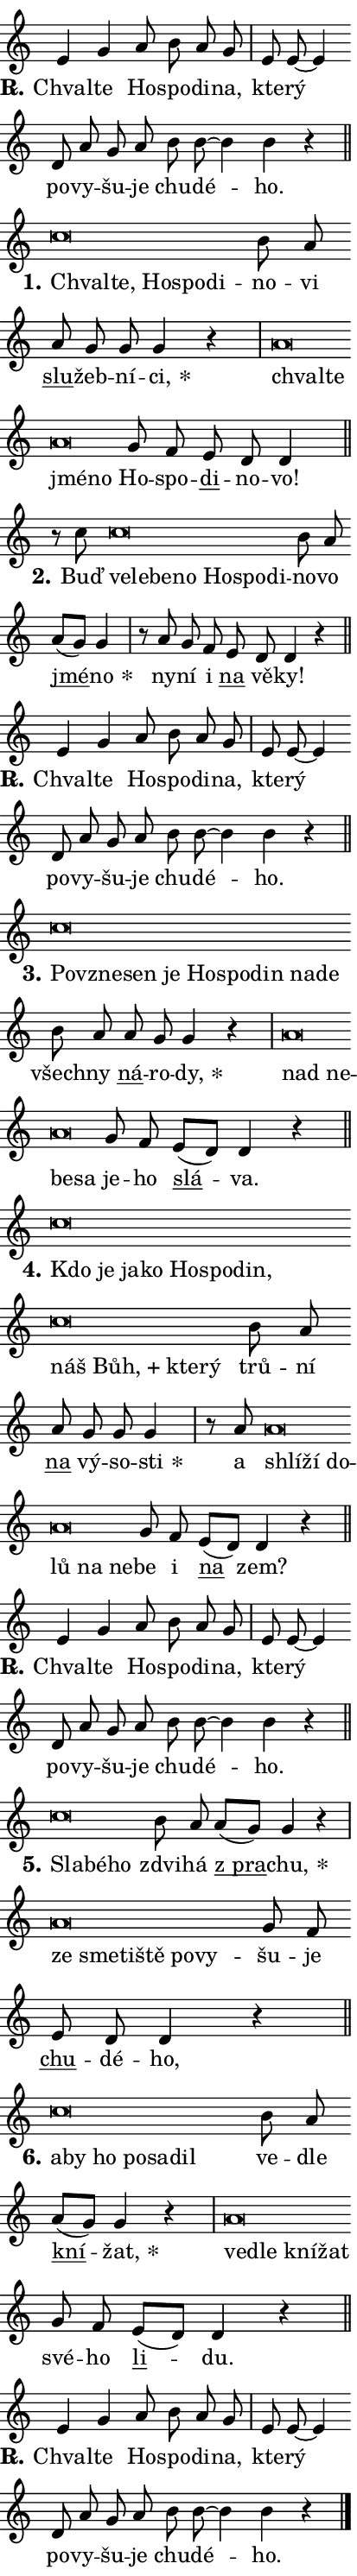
\version "2.24.0"
\header { tagline = "" }
\paper {
  indent = 0\cm
  top-margin = 0\cm
  right-margin = 0.13\cm % to fit lyric hyphens
  bottom-margin = 0\cm
  left-margin = 0\cm
  paper-width = 7\cm
  page-breaking = #ly:one-page-breaking
  system-system-spacing.basic-distance = #11
  score-system-spacing.basic-distance = #11
  ragged-last = ##f
}


%% Author: Thomas Morley
%% https://lists.gnu.org/archive/html/lilypond-user/2020-05/msg00002.html
#(define (line-position grob)
"Returns position of @var[grob} in current system:
   @code{'start}, if at first time-step
   @code{'end}, if at last time-step
   @code{'middle} otherwise
"
  (let* ((col (ly:item-get-column grob))
         (ln (ly:grob-object col 'left-neighbor))
         (rn (ly:grob-object col 'right-neighbor))
         (col-to-check-left (if (ly:grob? ln) ln col))
         (col-to-check-right (if (ly:grob? rn) rn col))
         (break-dir-left
           (and
             (ly:grob-property col-to-check-left 'non-musical #f)
             (ly:item-break-dir col-to-check-left)))
         (break-dir-right
           (and
             (ly:grob-property col-to-check-right 'non-musical #f)
             (ly:item-break-dir col-to-check-right))))
        (cond ((eqv? 1 break-dir-left) 'start)
              ((eqv? -1 break-dir-right) 'end)
              (else 'middle))))

#(define (tranparent-at-line-position vctor)
  (lambda (grob)
  "Relying on @code{line-position} select the relevant enry from @var{vctor}.
Used to determine transparency,"
    (case (line-position grob)
      ((end) (not (vector-ref vctor 0)))
      ((middle) (not (vector-ref vctor 1)))
      ((start) (not (vector-ref vctor 2))))))

noteHeadBreakVisibility =
#(define-music-function (break-visibility)(vector?)
"Makes @code{NoteHead}s transparent relying on @var{break-visibility}"
#{
  \override NoteHead.transparent =
    #(tranparent-at-line-position break-visibility)
#})

#(define delete-ledgers-for-transparent-note-heads
  (lambda (grob)
    "Reads whether a @code{NoteHead} is transparent.
If so this @code{NoteHead} is removed from @code{'note-heads} from
@var{grob}, which is supposed to be @code{LedgerLineSpanner}.
As a result ledgers are not printed for this @code{NoteHead}"
    (let* ((nhds-array (ly:grob-object grob 'note-heads))
           (nhds-list
             (if (ly:grob-array? nhds-array)
                 (ly:grob-array->list nhds-array)
                 '()))
           ;; Relies on the transparent-property being done before
           ;; Staff.LedgerLineSpanner.after-line-breaking is executed.
           ;; This is fragile ...
           (to-keep
             (remove
               (lambda (nhd)
                 (ly:grob-property nhd 'transparent #f))
               nhds-list)))
      ;; TODO find a better method to iterate over grob-arrays, similiar
      ;; to filter/remove etc for lists
      ;; For now rebuilt from scratch
      (set! (ly:grob-object grob 'note-heads)  '())
      (for-each
        (lambda (nhd)
          (ly:pointer-group-interface::add-grob grob 'note-heads nhd))
        to-keep))))

squashNotes = {
  \override NoteHead.X-extent = #'(-0.2 . 0.2)
  \override NoteHead.Y-extent = #'(-0.75 . 0)
  \override NoteHead.stencil =
    #(lambda (grob)
       (let ((pos (ly:grob-property grob 'staff-position)))
         (begin
           (if (< pos -7) (display "ERROR: Lower brevis then expected\n") (display "OK: Expected brevis position\n"))
           (if (<= pos -6) ly:text-interface::print ly:note-head::print))))
}
unSquashNotes = {
  \revert NoteHead.X-extent
  \revert NoteHead.Y-extent
  \revert NoteHead.stencil
}

hideNotes = \noteHeadBreakVisibility #begin-of-line-visible
unHideNotes = \noteHeadBreakVisibility #all-visible

% work-around for resetting accidentals
% https://lilypond.org/doc/v2.23/Documentation/notation/displaying-rhythms#unmetered-music
cadenzaMeasure = {
  \cadenzaOff
  \partial 1024 s1024
  \cadenzaOn
}

#(define-markup-command (accent layout props text) (markup?)
  "Underline accented syllable"
  (interpret-markup layout props
    #{\markup \override #'(offset . 4.3) \underline { #text }#}))

responsum = \markup \concat {
  "R" \hspace #-1.05 \path #0.1 #'((moveto 0 0.07) (lineto 0.9 0.8)) \hspace #0.05 "."
}

spaceSize = #0.6828661417322834 % exact space size for TeX Gyre Schola

\layout {
  \context {
    \Staff
    \remove "Time_signature_engraver"
    \override LedgerLineSpanner.after-line-breaking = #delete-ledgers-for-transparent-note-heads
  }
  \context {
    \Lyrics {
      \override LyricSpace.minimum-distance = \spaceSize
      \override LyricText.font-name = #"TeX Gyre Schola"
      \override LyricText.font-size = 1
      \override StanzaNumber.font-name = #"TeX Gyre Schola Bold"
      \override StanzaNumber.font-size = 1
    }
  }
  \context {
    \Score 
    \override NoteHead.text =
      #(lambda (grob) 
        (let ((pos (ly:grob-property grob 'staff-position)))
          #{\markup {
            \combine
              \halign #-0.55 \raise #(if (= pos -6) 0 0.5) \override #'(thickness . 2) \draw-line #'(3.2 . 0)
              \musicglyph "noteheads.sM1"
          }#}))
  }
}

% magnetic-lyrics.ily
%
%   written by
%     Jean Abou Samra <jean@abou-samra.fr>
%     Werner Lemberg <wl@gnu.org>
%
%   adapted by
%     Jiri Hon <jiri.hon@gmail.com>
%
% Version 2022-Apr-15

% https://www.mail-archive.com/lilypond-user@gnu.org/msg149350.html

#(define (Left_hyphen_pointer_engraver context)
   "Collect syllable-hyphen-syllable occurrences in lyrics and store
them in properties.  This engraver only looks to the left.  For
example, if the lyrics input is @code{foo -- bar}, it does the
following.

@itemize @bullet
@item
Set the @code{text} property of the @code{LyricHyphen} grob between
@q{foo} and @q{bar} to @code{foo}.

@item
Set the @code{left-hyphen} property of the @code{LyricText} grob with
text @q{foo} to the @code{LyricHyphen} grob between @q{foo} and
@q{bar}.
@end itemize

Use this auxiliary engraver in combination with the
@code{lyric-@/text::@/apply-@/magnetic-@/offset!} hook."
   (let ((hyphen #f)
         (text #f))
     (make-engraver
      (acknowledgers
       ((lyric-syllable-interface engraver grob source-engraver)
        (set! text grob)))
      (end-acknowledgers
       ((lyric-hyphen-interface engraver grob source-engraver)
        ;(when (not (grob::has-interface grob 'lyric-space-interface))
          (set! hyphen grob)));)
      ((stop-translation-timestep engraver)
       (when (and text hyphen)
         (ly:grob-set-object! text 'left-hyphen hyphen))
       (set! text #f)
       (set! hyphen #f)))))

#(define (lyric-text::apply-magnetic-offset! grob)
   "If the space between two syllables is less than the value in
property @code{LyricText@/.details@/.squash-threshold}, move the right
syllable to the left so that it gets concatenated with the left
syllable.

Use this function as a hook for
@code{LyricText@/.after-@/line-@/breaking} if the
@code{Left_@/hyphen_@/pointer_@/engraver} is active."
   (let ((hyphen (ly:grob-object grob 'left-hyphen #f)))
     (when hyphen
       (let ((left-text (ly:spanner-bound hyphen LEFT)))
         (when (grob::has-interface left-text 'lyric-syllable-interface)
           (let* ((common (ly:grob-common-refpoint grob left-text X))
                  (this-x-ext (ly:grob-extent grob common X))
                  (left-x-ext
                   (begin
                     ;; Trigger magnetism for left-text.
                     (ly:grob-property left-text 'after-line-breaking)
                     (ly:grob-extent left-text common X)))
                  ;; `delta` is the gap width between two syllables.
                  (delta (- (interval-start this-x-ext)
                            (interval-end left-x-ext)))
                  (details (ly:grob-property grob 'details))
                  (threshold (assoc-get 'squash-threshold details 0.2)))
             (when (< delta threshold)
               (let* (;; We have to manipulate the input text so that
                      ;; ligatures crossing syllable boundaries are not
                      ;; disabled.  For languages based on the Latin
                      ;; script this is essentially a beautification.
                      ;; However, for non-Western scripts it can be a
                      ;; necessity.
                      (lt (ly:grob-property left-text 'text))
                      (rt (ly:grob-property grob 'text))
                      (is-space (grob::has-interface hyphen 'lyric-space-interface))
                      (space (if is-space " " ""))
                      (extra-delta (if is-space spaceSize 0))
                      ;; Append new syllable.
                      (ltrt-space (if (and (string? lt) (string? rt))
                                (string-append lt space rt)
                                (make-concat-markup (list lt space rt))))
                      ;; Right-align `ltrt` to the right side.
                      (ltrt-space-markup (grob-interpret-markup
                               grob
                               (make-translate-markup
                                (cons (interval-length this-x-ext) 0)
                                (make-right-align-markup ltrt-space)))))
                 (begin
                   ;; Don't print `left-text`.
                   (ly:grob-set-property! left-text 'stencil #f)
                   ;; Set text and stencil (which holds all collected
                   ;; syllables so far) and shift it to the left.
                   (ly:grob-set-property! grob 'text ltrt-space)
                   (ly:grob-set-property! grob 'stencil ltrt-space-markup)
                   (ly:grob-translate-axis! grob (- (- delta extra-delta)) X))))))))))


#(define (lyric-hyphen::displace-bounds-first grob)
   ;; Make very sure this callback isn't triggered too early.
   (let ((left (ly:spanner-bound grob LEFT))
         (right (ly:spanner-bound grob RIGHT)))
     (ly:grob-property left 'after-line-breaking)
     (ly:grob-property right 'after-line-breaking)
     (ly:lyric-hyphen::print grob)))

squashThreshold = #0.4

\layout {
  \context {
    \Lyrics
    \consists #Left_hyphen_pointer_engraver
    \override LyricText.after-line-breaking =
      #lyric-text::apply-magnetic-offset!
    \override LyricHyphen.stencil = #lyric-hyphen::displace-bounds-first
    \override LyricText.details.squash-threshold = \squashThreshold
    \override LyricHyphen.minimum-distance = 0
    \override LyricHyphen.minimum-length = \squashThreshold
  }
}

squashText = \override LyricText.details.squash-threshold = 9999
unSquashText = \override LyricText.details.squash-threshold = \squashThreshold

leftText = \override LyricText.self-alignment-X = #LEFT
unLeftText = \revert LyricText.self-alignment-X

starOffset = #(lambda (grob) 
                (let ((x_offset (ly:self-alignment-interface::aligned-on-x-parent grob)))
                  (if (= x_offset 0) 0 (+ x_offset 1.2))))

star = #(define-music-function (syllable)(string?)
"Append star separator at the end of a syllable"
#{
  \once \override LyricText.X-offset = #starOffset
  \lyricmode { \markup {
    #syllable
    \override #'((font-name . "TeX Gyre Schola Bold")) \hspace #0.2 \lower #0.65 \larger "*"
  } }
#})

starAccent = #(define-music-function (syllable)(string?)
"Append star separator at the end of a syllable and make accent"
#{
  \once \override LyricText.X-offset = #starOffset
  \lyricmode { \markup {
    \accent #syllable
    \override #'((font-name . "TeX Gyre Schola Bold")) \hspace #0.2 \lower #0.65 \larger "*"
  } }
#})

breath = #(define-music-function (syllable)(string?)
"Append breathing indicator at the end of a syllable"
#{
  \lyricmode { \markup { #syllable "+" } }
#})

optionalBreath = #(define-music-function (syllable)(string?)
"Append optional breathing indicator at the end of a syllable"
#{
  \lyricmode { \markup { #syllable "(+)" } }
#})


\score {
    <<
        \new Voice = "melody" { \cadenzaOn \key c \major \relative { e'4 g a8 b a g \cadenzaMeasure \bar "|" e e~ e4 \bar "" d8 a' g a \bar "" b b~ b4 b r \cadenzaMeasure \bar "||" \break } }
        \new Lyrics \lyricsto "melody" { \lyricmode { \set stanza = \responsum
Chval -- te Ho -- spo -- di -- na, kte -- rý po -- vy -- šu -- je chu -- dé -- ho. } }
    >>
    \layout {}
}

\score {
    <<
        \new Voice = "melody" { \cadenzaOn \key c \major \relative { \squashNotes c''\breve*1/16 \hideNotes \breve*1/16 \bar "" \breve*1/16 \bar "" \breve*1/16 \breve*1/16 \bar "" \unHideNotes \unSquashNotes b8 a \bar "" a g g g4 r \cadenzaMeasure \bar "|" \squashNotes a\breve*1/16 \hideNotes \breve*1/16 \bar "" \breve*1/16 \breve*1/16 \bar "" \unHideNotes \unSquashNotes g8 f \bar "" e d d4 \cadenzaMeasure \bar "||" \break } }
        \new Lyrics \lyricsto "melody" { \lyricmode { \set stanza = "1."
\leftText Chval -- \squashText te, Ho -- spo -- di -- \unLeftText \unSquashText no -- vi \markup \accent slu -- žeb -- ní -- \star ci, \leftText chval -- \squashText te jmé -- no \unLeftText \unSquashText Ho -- spo -- \markup \accent di -- no -- vo! } }
    >>
    \layout {}
}

\score {
    <<
        \new Voice = "melody" { \cadenzaOn \key c \major \relative { r8 c''8 \squashNotes c\breve*1/16 \hideNotes \breve*1/16 \bar "" \breve*1/16 \bar "" \breve*1/16 \bar "" \breve*1/16 \bar "" \breve*1/16 \breve*1/16 \bar "" \unHideNotes \unSquashNotes b8 a \bar "" a[( g)] g4 \cadenzaMeasure \bar "|" r8 a g8 f \bar "" e d d4 r \cadenzaMeasure \bar "||" \break } }
        \new Lyrics \lyricsto "melody" { \lyricmode { \set stanza = "2."
Buď \leftText ve -- \squashText le -- be -- no Ho -- spo -- di -- \unLeftText \unSquashText no -- vo \markup \accent jmé -- \star no ny -- ní i \markup \accent na vě -- ky! } }
    >>
    \layout {}
}

\score {
    <<
        \new Voice = "melody" { \cadenzaOn \key c \major \relative { e'4 g a8 b a g \cadenzaMeasure \bar "|" e e~ e4 \bar "" d8 a' g a \bar "" b b~ b4 b r \cadenzaMeasure \bar "||" \break } }
        \new Lyrics \lyricsto "melody" { \lyricmode { \set stanza = \responsum
Chval -- te Ho -- spo -- di -- na, kte -- rý po -- vy -- šu -- je chu -- dé -- ho. } }
    >>
    \layout {}
}

\score {
    <<
        \new Voice = "melody" { \cadenzaOn \key c \major \relative { \squashNotes c''\breve*1/16 \hideNotes \breve*1/16 \bar "" \breve*1/16 \bar "" \breve*1/16 \bar "" \breve*1/16 \bar "" \breve*1/16 \bar "" \breve*1/16 \bar "" \breve*1/16 \breve*1/16 \bar "" \unHideNotes \unSquashNotes b8 a \bar "" a g g4 r \cadenzaMeasure \bar "|" \squashNotes a\breve*1/16 \hideNotes \breve*1/16 \bar "" \breve*1/16 \breve*1/16 \bar "" \unHideNotes \unSquashNotes g8 f \bar "" e[( d)] d4 r \cadenzaMeasure \bar "||" \break } }
        \new Lyrics \lyricsto "melody" { \lyricmode { \set stanza = "3."
\leftText Po -- \squashText vzne -- sen je Ho -- spo -- din na -- de \unLeftText \unSquashText všech -- ny \markup \accent ná -- ro -- \star dy, \leftText nad \squashText ne -- be -- sa \unLeftText \unSquashText je -- ho \markup \accent slá -- va. } }
    >>
    \layout {}
}

\score {
    <<
        \new Voice = "melody" { \cadenzaOn \key c \major \relative { \squashNotes c''\breve*1/16 \hideNotes \breve*1/16 \bar "" \breve*1/16 \bar "" \breve*1/16 \bar "" \breve*1/16 \bar "" \breve*1/16 \bar "" \breve*1/16 \bar "" \breve*1/16 \bar "" \breve*1/16 \bar "" \breve*1/16 \breve*1/16 \bar "" \unHideNotes \unSquashNotes b8 a \bar "" a g g g4 \cadenzaMeasure \bar "|" r8 a8 \squashNotes a\breve*1/16 \hideNotes \breve*1/16 \bar "" \breve*1/16 \bar "" \breve*1/16 \bar "" \breve*1/16 \breve*1/16 \bar "" \unHideNotes \unSquashNotes g8 f \bar "" e[( d)] d4 r \cadenzaMeasure \bar "||" \break } }
        \new Lyrics \lyricsto "melody" { \lyricmode { \set stanza = "4."
\leftText Kdo \squashText je ja -- ko Ho -- spo -- din, náš \breath "Bůh," kte -- rý \unLeftText \unSquashText trů -- ní \markup \accent na vý -- so -- \star sti a \leftText shlí -- \squashText ží do -- lů na ne -- \unLeftText \unSquashText be i \markup \accent na zem? } }
    >>
    \layout {}
}

\score {
    <<
        \new Voice = "melody" { \cadenzaOn \key c \major \relative { e'4 g a8 b a g \cadenzaMeasure \bar "|" e e~ e4 \bar "" d8 a' g a \bar "" b b~ b4 b r \cadenzaMeasure \bar "||" \break } }
        \new Lyrics \lyricsto "melody" { \lyricmode { \set stanza = \responsum
Chval -- te Ho -- spo -- di -- na, kte -- rý po -- vy -- šu -- je chu -- dé -- ho. } }
    >>
    \layout {}
}

\score {
    <<
        \new Voice = "melody" { \cadenzaOn \key c \major \relative { \squashNotes c''\breve*1/16 \hideNotes \breve*1/16 \breve*1/16 \bar "" \unHideNotes \unSquashNotes b8 a \bar "" a[( g)] g4 r \cadenzaMeasure \bar "|" \squashNotes a\breve*1/16 \hideNotes \breve*1/16 \bar "" \breve*1/16 \bar "" \breve*1/16 \bar "" \breve*1/16 \breve*1/16 \bar "" \unHideNotes \unSquashNotes g8 f \bar "" e d d4 r \cadenzaMeasure \bar "||" \break } }
        \new Lyrics \lyricsto "melody" { \lyricmode { \set stanza = "5."
\leftText Sla -- \squashText bé -- ho \unLeftText \unSquashText zdvi -- há \markup \accent "z pra" -- \star chu, \leftText ze \squashText sme -- ti -- ště po -- vy -- \unLeftText \unSquashText šu -- je \markup \accent chu -- dé -- ho, } }
    >>
    \layout {}
}

\score {
    <<
        \new Voice = "melody" { \cadenzaOn \key c \major \relative { \squashNotes c''\breve*1/16 \hideNotes \breve*1/16 \bar "" \breve*1/16 \bar "" \breve*1/16 \bar "" \breve*1/16 \breve*1/16 \bar "" \unHideNotes \unSquashNotes b8 a \bar "" a[( g)] g4 r \cadenzaMeasure \bar "|" \squashNotes a\breve*1/16 \hideNotes \breve*1/16 \bar "" \breve*1/16 \breve*1/16 \bar "" \unHideNotes \unSquashNotes g8 f \bar "" e[( d)] d4 r \cadenzaMeasure \bar "||" \break } }
        \new Lyrics \lyricsto "melody" { \lyricmode { \set stanza = "6."
\leftText a -- \squashText by ho po -- sa -- dil \unLeftText \unSquashText ve -- dle \markup \accent kní -- \star žat, \leftText ve -- \squashText dle kní -- žat \unLeftText \unSquashText své -- ho \markup \accent li -- du. } }
    >>
    \layout {}
}

\score {
    <<
        \new Voice = "melody" { \cadenzaOn \key c \major \relative { e'4 g a8 b a g \cadenzaMeasure \bar "|" e e~ e4 \bar "" d8 a' g a \bar "" b b~ b4 b r \cadenzaMeasure \bar "||" \break } \bar "|." }
        \new Lyrics \lyricsto "melody" { \lyricmode { \set stanza = \responsum
Chval -- te Ho -- spo -- di -- na, kte -- rý po -- vy -- šu -- je chu -- dé -- ho. } }
    >>
    \layout {}
}
